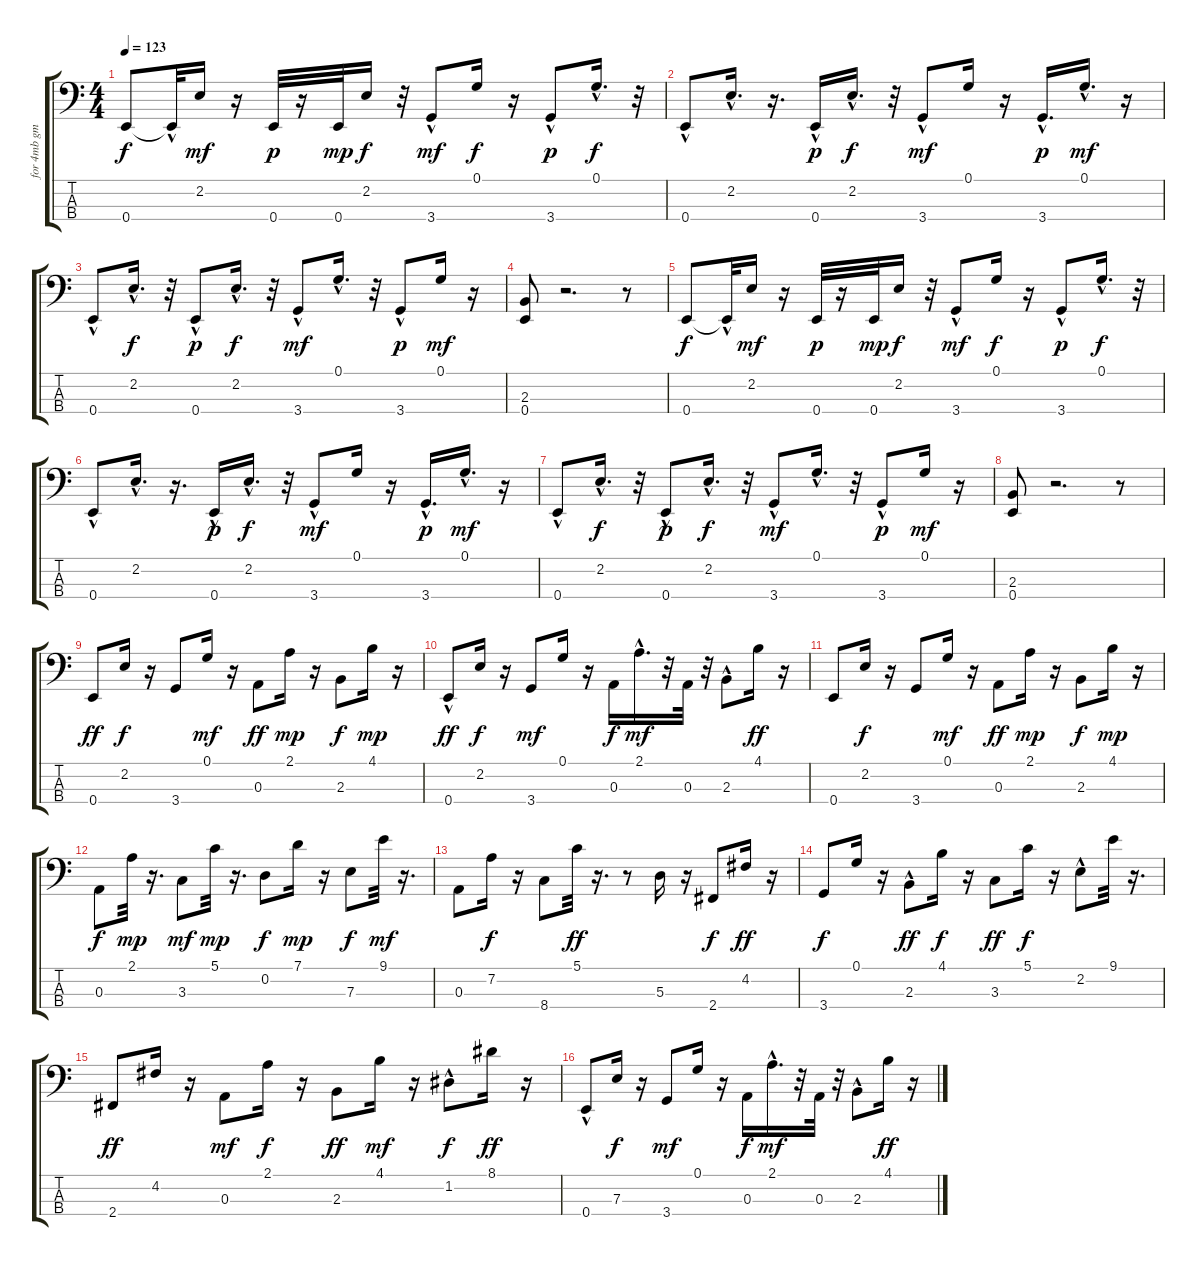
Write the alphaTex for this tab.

\track ("for 4mb gm" "for 4mb gm") {instrument electricbassfinger}
\staff {score tabs}
\tuning (G2 D2 A1 E1) {hide}
\ts (4 4)
\tempo 123
\clef f4
\ks c
0.4.8{dy f instrument electricbassfinger} 0.4{hac t}.32 2.2.16{dy mf} r.16 0.4.32{dy p} r.16 0.4.32{dy mp} 2.2.16{dy f} r.32 3.4{hac}.8{dy mf} 0.1.16{dy f} r.16 3.4{hac}.8{dy p} 0.1{hac}.16{d dy f} r.32 |
0.4{hac}.8 2.2{hac}.16{d} r.16{d} 0.4{hac}.16{dy p} 2.2{hac}.16{d dy f} r.32 3.4{hac}.8{dy mf} 0.1.16 r.16 3.4{hac}.16{d dy p} 0.1{hac}.16{d dy mf} r.16 |
0.4{hac}.8 2.2{hac}.16{d dy f} r.32 0.4{hac}.8{dy p} 2.2{hac}.16{d dy f} r.32 3.4{hac}.8{dy mf} 0.1{hac}.16{d} r.32 3.4{hac}.8{dy p} 0.1.16{dy mf} r.16 |
(2.3 0.4).8 r.2{d} r.8 |
0.4.8{dy f} 0.4{hac t}.32 2.2.16{dy mf} r.16 0.4.32{dy p} r.16 0.4.32{dy mp} 2.2.16{dy f} r.32 3.4{hac}.8{dy mf} 0.1.16{dy f} r.16 3.4{hac}.8{dy p} 0.1{hac}.16{d dy f} r.32 |
0.4{hac}.8 2.2{hac}.16{d} r.16{d} 0.4{hac}.16{dy p} 2.2{hac}.16{d dy f} r.32 3.4{hac}.8{dy mf} 0.1.16 r.16 3.4{hac}.16{d dy p} 0.1{hac}.16{d dy mf} r.16 |
0.4{hac}.8 2.2{hac}.16{d dy f} r.32 0.4{hac}.8{dy p} 2.2{hac}.16{d dy f} r.32 3.4{hac}.8{dy mf} 0.1{hac}.16{d} r.32 3.4{hac}.8{dy p} 0.1.16{dy mf} r.16 |
(2.3 0.4).8 r.2{d} r.8 |
0.4.8{dy ff} 2.2.16{dy f} r.16 3.4.8 0.1.16{dy mf} r.16 0.3.8{dy ff} 2.1.16{dy mp} r.16 2.3.8{dy f} 4.1.16{dy mp} r.16 |
0.4{hac}.8{dy ff} 2.2.16{dy f} r.16 3.4.8{dy mf} 0.1.16 r.16 0.3.16{dy f} 2.1{hac}.16{d dy mf} r.32 0.3.32 r.32 2.3{hac}.8 4.1.16{dy ff} r.16 |
0.4.8 2.2.16{dy f} r.16 3.4.8 0.1.16{dy mf} r.16 0.3.8{dy ff} 2.1.16{dy mp} r.16 2.3.8{dy f} 4.1.16{dy mp} r.16 |
0.3.8{dy f} 2.1.32{dy mp} r.16{d} 3.3.8{dy mf} 5.1.32{dy mp} r.16{d} 0.2.8{dy f} 7.1.16{dy mp} r.16 7.3.8{dy f} 9.1.32{dy mf} r.16{d} |
0.3.8 7.2.16{dy f} r.16 8.4.8 5.1.32{dy ff} r.16{d} r.8 5.3.16 r.16 2.4.8{dy f} 4.2.16{dy ff} r.16 |
3.4.8{dy f} 0.1.16 r.16 2.3{hac}.8{dy ff} 4.1.16{dy f} r.16 3.3.8{dy ff} 5.1.16{dy f} r.16 2.2{hac}.8 9.1.32 r.16{d} |
2.4.8{dy ff} 4.2.16 r.16 0.3.8{dy mf} 2.1.16{dy f} r.16 2.3.8{dy ff} 4.1.16{dy mf} r.16 1.2{hac}.8{dy f} 8.1.16{dy ff} r.16 |
0.4{hac}.8 7.3.16{dy f} r.16 3.4.8{dy mf} 0.1.16 r.16 0.3.16{dy f} 2.1{hac}.16{d dy mf} r.32 0.3.32 r.32 2.3{hac}.8 4.1.16{dy ff} r.16
